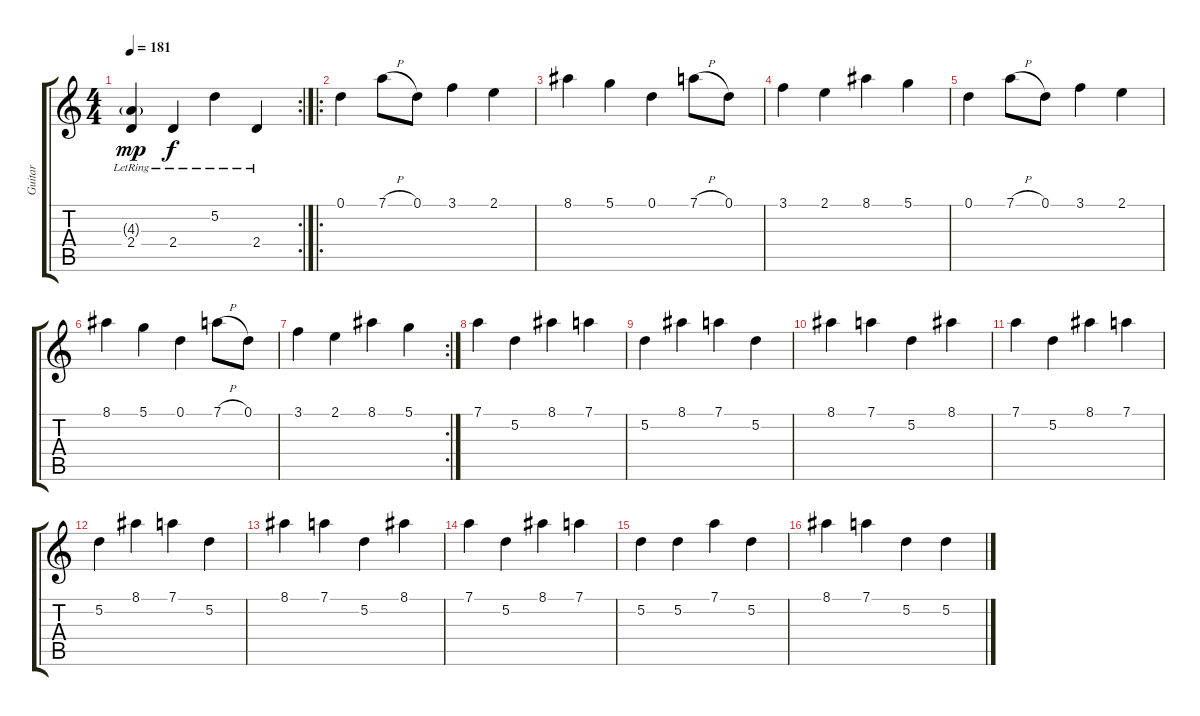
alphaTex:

\track ("Guitar " "Guitar ") {instrument overdrivenguitar}
\staff {score tabs}
\tuning (D4 A3 F3 C3 G2 D2) {hide}
\rc 2
\ts (4 4)
\tempo 181
\clef g2
\ks c
(4.3{g lr} 2.4{lr}).4{dy mp} 2.4{lr}.4{dy f} 5.2{lr}.4 2.4{lr}.4 |
\ro
0.1.4 7.1{h}.8 0.1.8 3.1.4 2.1.4 |
8.1.4 5.1.4 0.1.4 7.1{h}.8 0.1.8 |
3.1.4 2.1.4 8.1.4 5.1.4 |
0.1.4 7.1{h}.8 0.1.8 3.1.4 2.1.4 |
8.1.4 5.1.4 0.1.4 7.1{h}.8 0.1.8 |
\rc 2
3.1.4 2.1.4 8.1.4 5.1.4 |
7.1.4 5.2.4 8.1.4 7.1.4 |
5.2.4 8.1.4 7.1.4 5.2.4 |
8.1.4 7.1.4 5.2.4 8.1.4 |
7.1.4 5.2.4 8.1.4 7.1.4 |
5.2.4 8.1.4 7.1.4 5.2.4 |
8.1.4 7.1.4 5.2.4 8.1.4 |
7.1.4 5.2.4 8.1.4 7.1.4 |
5.2.4 5.2.4 7.1.4 5.2.4 |
8.1.4 7.1.4 5.2.4 5.2.4
